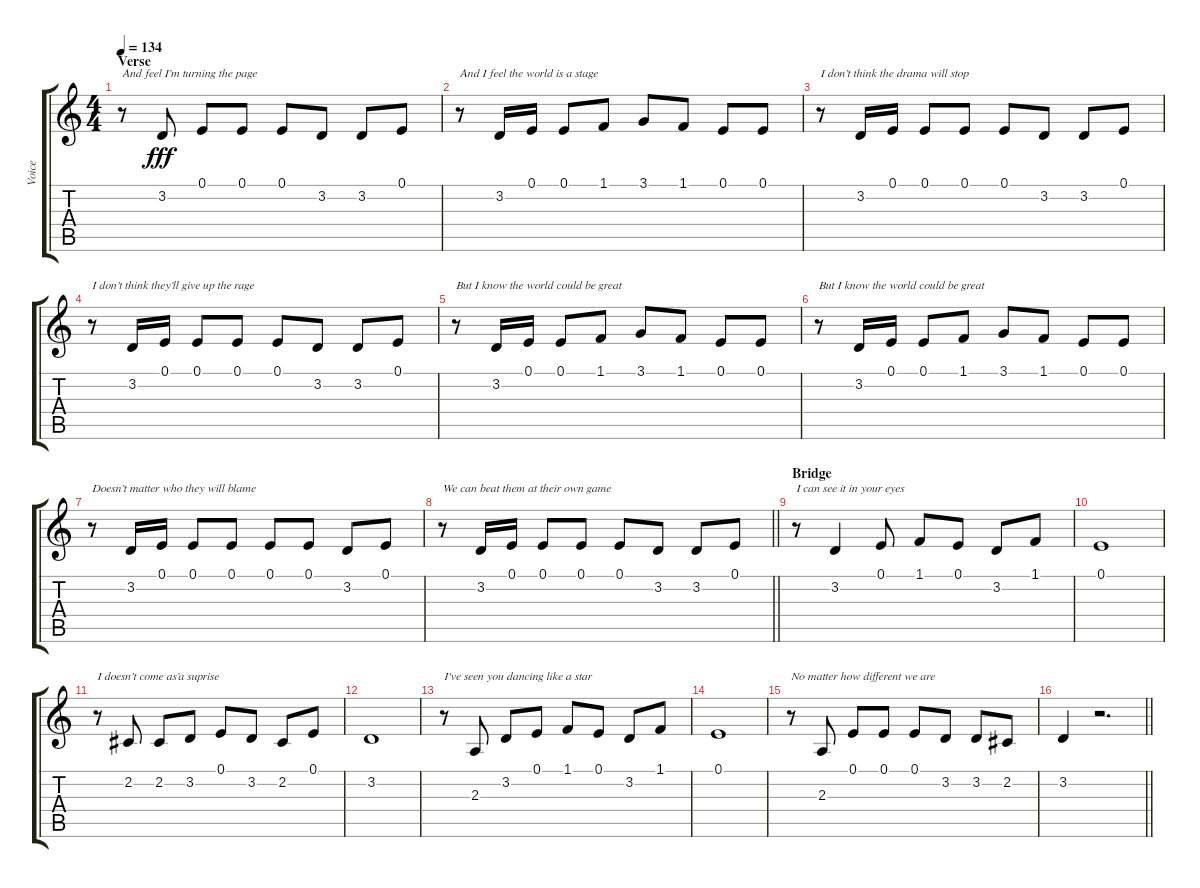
\track ("Voice" "Voice") {instrument sopranosax}
\staff {score tabs}
\tuning (E4 B3 G3 D3 A2 E2) {hide}
\ts (4 4)
\section ("" "Verse")
\tempo 134
\clef g2
\ks c
r.8{txt "And feel I’m turning the page" dy fff} 3.2.8 0.1.8 0.1.8 0.1.8 3.2.8 3.2.8 0.1.8 |
r.8{txt "And I feel the world is a stage"} 3.2.16 0.1.16 0.1.8 1.1.8 3.1.8 1.1.8 0.1.8 0.1.8 |
r.8{txt "I don’t think the drama will stop"} 3.2.16 0.1.16 0.1.8 0.1.8 0.1.8 3.2.8 3.2.8 0.1.8 |
r.8{txt "I don’t think they’ll give up the rage"} 3.2.16 0.1.16 0.1.8 0.1.8 0.1.8 3.2.8 3.2.8 0.1.8 |
r.8{txt "But I know the world could be great"} 3.2.16 0.1.16 0.1.8 1.1.8 3.1.8 1.1.8 0.1.8 0.1.8 |
r.8{txt "But I know the world could be great"} 3.2.16 0.1.16 0.1.8 1.1.8 3.1.8 1.1.8 0.1.8 0.1.8 |
r.8{txt "Doesn’t matter who they will blame"} 3.2.16 0.1.16 0.1.8 0.1.8 0.1.8 0.1.8 3.2.8 0.1.8 |
\barLineRight lightlight
r.8{txt "We can beat them at their own game"} 3.2.16 0.1.16 0.1.8 0.1.8 0.1.8 3.2.8 3.2.8 0.1.8 |
\section ("" "Bridge")
r.8{txt "I can see it in your eyes"} 3.2.4 0.1.8 1.1.8 0.1.8 3.2.8 1.1.8 |
0.1.1 |
r.8{txt "I doesn’t come as’a suprise"} 2.2.8 2.2.8 3.2.8 0.1.8 3.2.8 2.2.8 0.1.8 |
3.2.1 |
r.8{txt "I've seen you dancing like a star"} 2.3.8 3.2.8 0.1.8 1.1.8 0.1.8 3.2.8 1.1.8 |
0.1.1 |
r.8{txt "No matter how different we are"} 2.3.8 0.1.8 0.1.8 0.1.8 3.2.8 3.2.8 2.2.8 |
\barLineRight lightlight
3.2.4 r.2{d}
